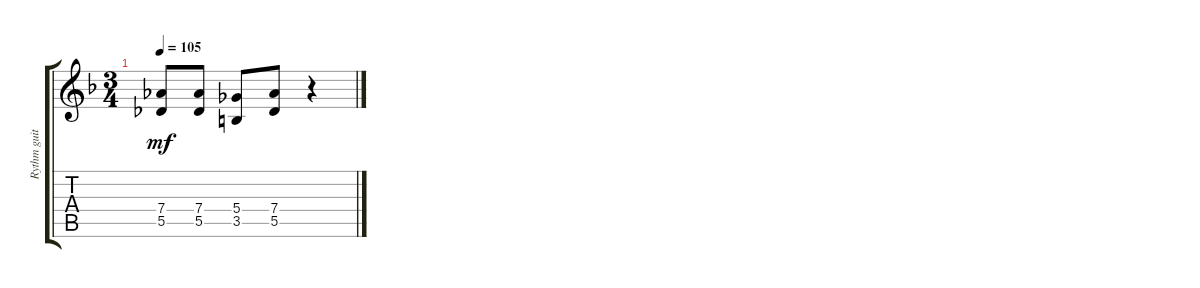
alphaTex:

\track ("Rythm guitar" "Rythm guit") {instrument distortionguitar}
\staff {score tabs}
\tuning (Eb4 Bb3 Gb3 Db3 Ab2 Eb2) {hide}
\ts (3 4)
\tempo 105
\clef g2
\ks f
(7.4 5.5).8{dy mf} (7.4 5.5).8 (5.4 3.5).8 (7.4 5.5).8 r.4
